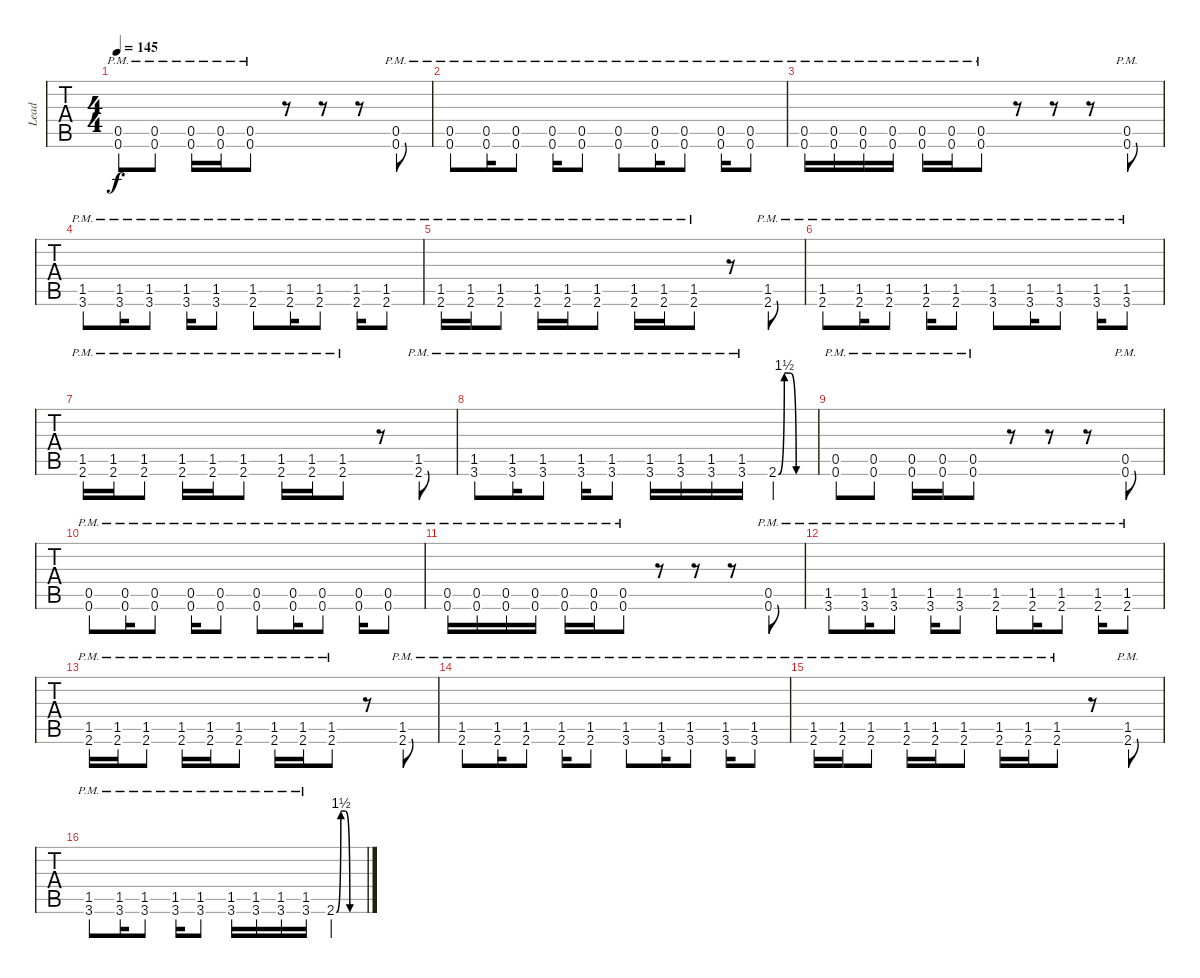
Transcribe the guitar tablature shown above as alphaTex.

\track ("Lead" "Lead") {instrument distortionguitar}
\staff {tabs}
\tuning (D4 A3 F3 C3 G2 C2) {hide}
\ts (4 4)
\tempo 145
\clef g2
\ks c
(0.5{pm} 0.6{pm}).8{dy f} (0.5{pm} 0.6{pm}).8 (0.5{pm} 0.6{pm}).16 (0.5{pm} 0.6{pm}).16 (0.5{pm} 0.6{pm}).8 r.8 r.8 r.8 (0.5{pm} 0.6{pm}).8 |
(0.5{pm} 0.6{pm}).8 (0.5{pm} 0.6{pm}).16 (0.5{pm} 0.6{pm}).8 (0.5{pm} 0.6{pm}).16 (0.5{pm} 0.6{pm}).8 (0.5{pm} 0.6{pm}).8 (0.5{pm} 0.6{pm}).16 (0.5{pm} 0.6{pm}).8 (0.5{pm} 0.6{pm}).16 (0.5{pm} 0.6{pm}).8 |
(0.5{pm} 0.6{pm}).16 (0.5{pm} 0.6{pm}).16 (0.5{pm} 0.6{pm}).16 (0.5{pm} 0.6{pm}).16 (0.5{pm} 0.6{pm}).16 (0.5{pm} 0.6{pm}).16 (0.5{pm} 0.6{pm}).8 r.8 r.8 r.8 (0.5{pm} 0.6{pm}).8 |
(1.5{pm} 3.6{pm}).8 (1.5{pm} 3.6{pm}).16 (1.5{pm} 3.6{pm}).8 (1.5{pm} 3.6{pm}).16 (1.5{pm} 3.6{pm}).8 (1.5{pm} 2.6{pm}).8 (1.5{pm} 2.6{pm}).16 (1.5{pm} 2.6{pm}).8 (1.5{pm} 2.6{pm}).16 (1.5{pm} 2.6{pm}).8 |
(1.5{pm} 2.6{pm}).16 (1.5{pm} 2.6{pm}).16 (1.5{pm} 2.6{pm}).8 (1.5{pm} 2.6{pm}).16 (1.5{pm} 2.6{pm}).16 (1.5{pm} 2.6{pm}).8 (1.5{pm} 2.6{pm}).16 (1.5{pm} 2.6{pm}).16 (1.5{pm} 2.6{pm}).8 r.8 (1.5{pm} 2.6{pm}).8 |
(1.5{pm} 2.6{pm}).8 (1.5{pm} 2.6{pm}).16 (1.5{pm} 2.6{pm}).8 (1.5{pm} 2.6{pm}).16 (1.5{pm} 2.6{pm}).8 (1.5{pm} 3.6{pm}).8 (1.5{pm} 3.6{pm}).16 (1.5{pm} 3.6{pm}).8 (1.5{pm} 3.6{pm}).16 (1.5{pm} 3.6{pm}).8 |
(1.5{pm} 2.6{pm}).16 (1.5{pm} 2.6{pm}).16 (1.5{pm} 2.6{pm}).8 (1.5{pm} 2.6{pm}).16 (1.5{pm} 2.6{pm}).16 (1.5{pm} 2.6{pm}).8 (1.5{pm} 2.6{pm}).16 (1.5{pm} 2.6{pm}).16 (1.5{pm} 2.6{pm}).8 r.8 (1.5{pm} 2.6{pm}).8 |
(1.5{pm} 3.6{pm}).8 (1.5{pm} 3.6{pm}).16 (1.5{pm} 3.6{pm}).8 (1.5{pm} 3.6{pm}).16 (1.5{pm} 3.6{pm}).8 (1.5{pm} 3.6{pm}).16 (1.5{pm} 3.6{pm}).16 (1.5{pm} 3.6{pm}).16 (1.5{pm} 3.6{pm}).16 2.6{be (custom 0 0 10 6 20 6 30 0 60 0)}.4 |
(0.5{pm} 0.6{pm}).8 (0.5{pm} 0.6{pm}).8 (0.5{pm} 0.6{pm}).16 (0.5{pm} 0.6{pm}).16 (0.5{pm} 0.6{pm}).8 r.8 r.8 r.8 (0.5{pm} 0.6{pm}).8 |
(0.5{pm} 0.6{pm}).8 (0.5{pm} 0.6{pm}).16 (0.5{pm} 0.6{pm}).8 (0.5{pm} 0.6{pm}).16 (0.5{pm} 0.6{pm}).8 (0.5{pm} 0.6{pm}).8 (0.5{pm} 0.6{pm}).16 (0.5{pm} 0.6{pm}).8 (0.5{pm} 0.6{pm}).16 (0.5{pm} 0.6{pm}).8 |
(0.5{pm} 0.6{pm}).16 (0.5{pm} 0.6{pm}).16 (0.5{pm} 0.6{pm}).16 (0.5{pm} 0.6{pm}).16 (0.5{pm} 0.6{pm}).16 (0.5{pm} 0.6{pm}).16 (0.5{pm} 0.6{pm}).8 r.8 r.8 r.8 (0.5{pm} 0.6{pm}).8 |
(1.5{pm} 3.6{pm}).8 (1.5{pm} 3.6{pm}).16 (1.5{pm} 3.6{pm}).8 (1.5{pm} 3.6{pm}).16 (1.5{pm} 3.6{pm}).8 (1.5{pm} 2.6{pm}).8 (1.5{pm} 2.6{pm}).16 (1.5{pm} 2.6{pm}).8 (1.5{pm} 2.6{pm}).16 (1.5{pm} 2.6{pm}).8 |
(1.5{pm} 2.6{pm}).16 (1.5{pm} 2.6{pm}).16 (1.5{pm} 2.6{pm}).8 (1.5{pm} 2.6{pm}).16 (1.5{pm} 2.6{pm}).16 (1.5{pm} 2.6{pm}).8 (1.5{pm} 2.6{pm}).16 (1.5{pm} 2.6{pm}).16 (1.5{pm} 2.6{pm}).8 r.8 (1.5{pm} 2.6{pm}).8 |
(1.5{pm} 2.6{pm}).8 (1.5{pm} 2.6{pm}).16 (1.5{pm} 2.6{pm}).8 (1.5{pm} 2.6{pm}).16 (1.5{pm} 2.6{pm}).8 (1.5{pm} 3.6{pm}).8 (1.5{pm} 3.6{pm}).16 (1.5{pm} 3.6{pm}).8 (1.5{pm} 3.6{pm}).16 (1.5{pm} 3.6{pm}).8 |
(1.5{pm} 2.6{pm}).16 (1.5{pm} 2.6{pm}).16 (1.5{pm} 2.6{pm}).8 (1.5{pm} 2.6{pm}).16 (1.5{pm} 2.6{pm}).16 (1.5{pm} 2.6{pm}).8 (1.5{pm} 2.6{pm}).16 (1.5{pm} 2.6{pm}).16 (1.5{pm} 2.6{pm}).8 r.8 (1.5{pm} 2.6{pm}).8 |
(1.5{pm} 3.6{pm}).8 (1.5{pm} 3.6{pm}).16 (1.5{pm} 3.6{pm}).8 (1.5{pm} 3.6{pm}).16 (1.5{pm} 3.6{pm}).8 (1.5{pm} 3.6{pm}).16 (1.5{pm} 3.6{pm}).16 (1.5{pm} 3.6{pm}).16 (1.5{pm} 3.6{pm}).16 2.6{be (custom 0 0 10 6 20 6 30 0 60 0)}.4
